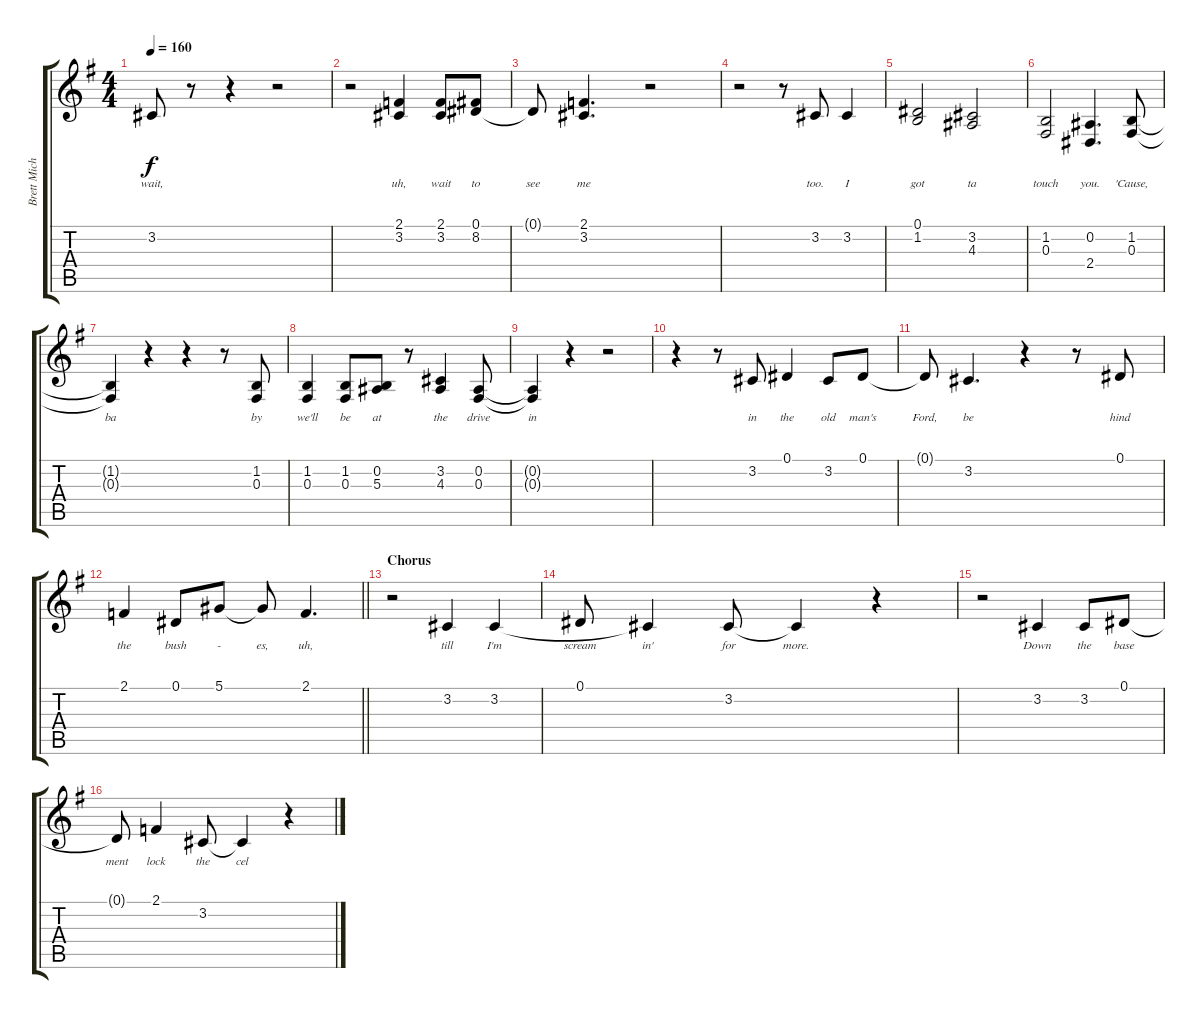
\track ("Brett Michaels - Vocals" "Brett Mich") {mute instrument lead2sawtooth}
\staff {score tabs}
\tuning (Eb4 Bb3 Gb3 Db3 Ab2 Eb2) {hide}
\ts (4 4)
\tempo 160
\clef g2
\ks g
3.2{t}.8{lyrics (0 "wait,") lyrics (1 "") lyrics (2 "") lyrics (3 "") lyrics (4 "") dy f} r.8 r.4 r.2 |
r.2 (2.1 3.2).4{lyrics (0 "uh,") lyrics (1 "") lyrics (2 "") lyrics (3 "") lyrics (4 "")} (2.1 3.2).8{lyrics (0 "wait") lyrics (1 "") lyrics (2 "") lyrics (3 "") lyrics (4 "")} (0.1 8.2).8{lyrics (0 "to") lyrics (1 "") lyrics (2 "") lyrics (3 "") lyrics (4 "")} |
0.1{t}.8{lyrics (0 "see") lyrics (1 "") lyrics (2 "") lyrics (3 "") lyrics (4 "")} (2.1 3.2).4{d lyrics (0 "me") lyrics (1 "") lyrics (2 "") lyrics (3 "") lyrics (4 "")} r.2 |
r.2 r.8 3.2.8{lyrics (0 "too.") lyrics (1 "") lyrics (2 "") lyrics (3 "") lyrics (4 "")} 3.2.4{lyrics (0 "I") lyrics (1 "") lyrics (2 "") lyrics (3 "") lyrics (4 "")} |
(0.1 1.2).2{lyrics (0 "got") lyrics (1 "") lyrics (2 "") lyrics (3 "") lyrics (4 "")} (3.2 4.3).2{lyrics (0 "ta") lyrics (1 "") lyrics (2 "") lyrics (3 "") lyrics (4 "")} |
(1.2 0.3).2{lyrics (0 "touch") lyrics (1 "") lyrics (2 "") lyrics (3 "") lyrics (4 "")} (0.2 2.4).4{d lyrics (0 "you.") lyrics (1 "") lyrics (2 "") lyrics (3 "") lyrics (4 "")} (1.2 0.3).8{lyrics (0 "'Cause,") lyrics (1 "") lyrics (2 "") lyrics (3 "") lyrics (4 "")} |
(1.2{t} 0.3{t}).4{lyrics (0 "ba") lyrics (1 "") lyrics (2 "") lyrics (3 "") lyrics (4 "")} r.4 r.4 r.8 (1.2 0.3).8{lyrics (0 "by") lyrics (1 "") lyrics (2 "") lyrics (3 "") lyrics (4 "")} |
(1.2 0.3).4{lyrics (0 "we'll") lyrics (1 "") lyrics (2 "") lyrics (3 "") lyrics (4 "")} (1.2 0.3).8{lyrics (0 "be") lyrics (1 "") lyrics (2 "") lyrics (3 "") lyrics (4 "")} (0.2 5.3).8{lyrics (0 "at") lyrics (1 "") lyrics (2 "") lyrics (3 "") lyrics (4 "")} r.8 (3.2 4.3).4{lyrics (0 "the") lyrics (1 "") lyrics (2 "") lyrics (3 "") lyrics (4 "")} (0.2 0.3).8{lyrics (0 "drive") lyrics (1 "") lyrics (2 "") lyrics (3 "") lyrics (4 "")} |
(0.2{t} 0.3{t}).4{lyrics (0 "in") lyrics (1 "") lyrics (2 "") lyrics (3 "") lyrics (4 "")} r.4 r.2 |
r.4 r.8 3.2.8{lyrics (0 "in") lyrics (1 "") lyrics (2 "") lyrics (3 "") lyrics (4 "")} 0.1.4{lyrics (0 "the") lyrics (1 "") lyrics (2 "") lyrics (3 "") lyrics (4 "")} 3.2.8{lyrics (0 "old") lyrics (1 "") lyrics (2 "") lyrics (3 "") lyrics (4 "")} 0.1.8{lyrics (0 "man's") lyrics (1 "") lyrics (2 "") lyrics (3 "") lyrics (4 "")} |
0.1{t}.8{lyrics (0 "Ford,") lyrics (1 "") lyrics (2 "") lyrics (3 "") lyrics (4 "")} 3.2.4{d lyrics (0 "be") lyrics (1 "") lyrics (2 "") lyrics (3 "") lyrics (4 "")} r.4 r.8 0.1.8{lyrics (0 "hind") lyrics (1 "") lyrics (2 "") lyrics (3 "") lyrics (4 "")} |
\barLineRight lightlight
2.1.4{lyrics (0 "the") lyrics (1 "") lyrics (2 "") lyrics (3 "") lyrics (4 "")} 0.1.8{lyrics (0 "bush") lyrics (1 "") lyrics (2 "") lyrics (3 "") lyrics (4 "")} 5.1.8{lyrics (0 "-") lyrics (1 "") lyrics (2 "") lyrics (3 "") lyrics (4 "")} 5.1{t}.8{lyrics (0 "es,") lyrics (1 "") lyrics (2 "") lyrics (3 "") lyrics (4 "")} 2.1.4{d lyrics (0 "uh,") lyrics (1 "") lyrics (2 "") lyrics (3 "") lyrics (4 "")} |
\section ("" "Chorus")
r.2 3.2.4{lyrics (0 "till") lyrics (1 "") lyrics (2 "") lyrics (3 "") lyrics (4 "")} 3.2.4{lyrics (0 "I'm") lyrics (1 "") lyrics (2 "") lyrics (3 "") lyrics (4 "")} |
0.1.8{lyrics (0 "scream") lyrics (1 "") lyrics (2 "") lyrics (3 "") lyrics (4 "")} 3.2{t}.4{lyrics (0 "in'") lyrics (1 "") lyrics (2 "") lyrics (3 "") lyrics (4 "")} 3.2.8{lyrics (0 "for") lyrics (1 "") lyrics (2 "") lyrics (3 "") lyrics (4 "")} 3.2{t}.4{lyrics (0 "more.") lyrics (1 "") lyrics (2 "") lyrics (3 "") lyrics (4 "")} r.4 |
r.2 3.2.4{lyrics (0 "Down") lyrics (1 "") lyrics (2 "") lyrics (3 "") lyrics (4 "")} 3.2.8{lyrics (0 "the") lyrics (1 "") lyrics (2 "") lyrics (3 "") lyrics (4 "")} 0.1.8{lyrics (0 "base") lyrics (1 "") lyrics (2 "") lyrics (3 "") lyrics (4 "")} |
0.1{t}.8{lyrics (0 "ment") lyrics (1 "") lyrics (2 "") lyrics (3 "") lyrics (4 "")} 2.1.4{lyrics (0 "lock") lyrics (1 "") lyrics (2 "") lyrics (3 "") lyrics (4 "")} 3.2.8{lyrics (0 "the") lyrics (1 "") lyrics (2 "") lyrics (3 "") lyrics (4 "")} 3.2{t}.4{lyrics (0 "cel") lyrics (1 "") lyrics (2 "") lyrics (3 "") lyrics (4 "")} r.4
